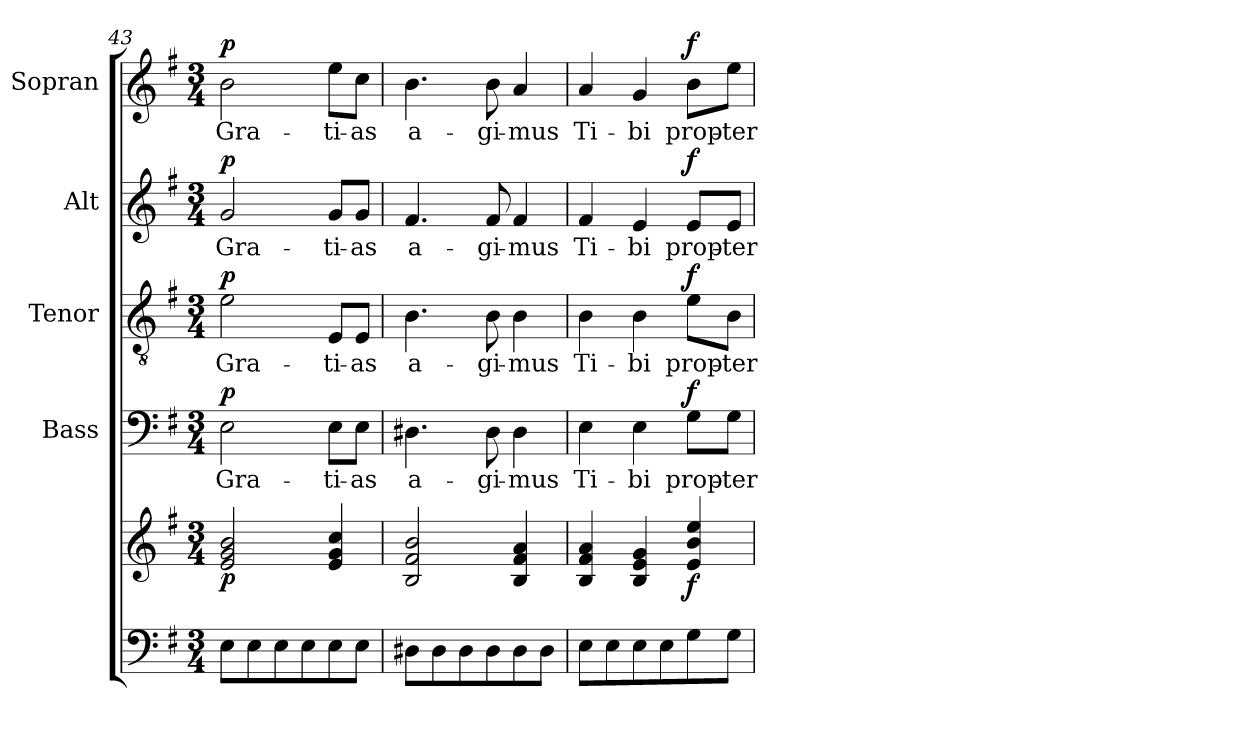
**kern	**kern	**dynam	**kern	**text	**dynam	**kern	**text	**dynam	**kern	**text	**dynam	**kern	**text	**dynam
*part5	*part5	*part5	*part4	*part4	*part4	*part3	*part3	*part3	*part2	*part2	*part2	*part1	*part1	*part1
*staff6	*staff5	*staff5/6	*staff4	*staff4	*staff4	*staff3	*staff3	*staff3	*staff2	*staff2	*staff2	*staff1	*staff1	*staff1
*	*	*	*I"Bass	*	*	*I"Tenor	*	*	*I"Alt	*	*	*I"Sopran	*	*
*	*	*	*I'B.	*	*	*I'T.	*	*	*I'A.	*	*	*I'S.	*	*
*clefF4	*clefG2	*	*clefF4	*	*	*clefGv2	*	*	*clefG2	*	*	*clefG2	*	*
*k[f#]	*k[f#]	*	*k[f#]	*	*	*k[f#]	*	*	*k[f#]	*	*	*k[f#]	*	*
*G:	*G:	*	*G:	*	*	*G:	*	*	*G:	*	*	*G:	*	*
*M3/4	*M3/4	*	*M3/4	*	*	*M3/4	*	*	*M3/4	*	*	*M3/4	*	*
=43	=43	=43	=43	=43	=43	=43	=43	=43	=43	=43	=43	=43	=43	=43
!	!	!LO:DY:b	!	!LO:LY:b	!LO:DY:a	!	!LO:LY:b	!LO:DY:a	!	!LO:LY:b	!LO:DY:a	!	!LO:LY:b	!LO:DY:a
8E\L	2e/ 2g/ 2b/	p	2E\	Gra-	p	2e\	Gra-	p	2g/	Gra-	p	2b\	Gra-	p
8E\	.	.	.	.	.	.	.	.	.	.	.	.	.	.
8E\	.	.	.	.	.	.	.	.	.	.	.	.	.	.
8E\	.	.	.	.	.	.	.	.	.	.	.	.	.	.
!	!	!	!	!LO:LY:b	!	!	!LO:LY:b	!	!	!LO:LY:b	!	!	!LO:LY:b	!
8E\	4e/ 4g/ 4cc/	.	8E\L	-ti-	.	8E/L	-ti-	.	8g/L	-ti-	.	8ee\L	-ti-	.
!	!	!	!	!LO:LY:b	!	!	!LO:LY:b	!	!	!LO:LY:b	!	!	!LO:LY:b	!
8E\J	.	.	8E\J	-as	.	8E/J	-as	.	8g/J	-as	.	8cc\J	-as	.
=44	=44	=44	=44	=44	=44	=44	=44	=44	=44	=44	=44	=44	=44	=44
!	!	!	!	!LO:LY:b	!	!	!LO:LY:b	!	!	!LO:LY:b	!	!	!LO:LY:b	!
8D#X\L	2B/ 2f#/ 2b/	.	4.D#X\	a-	.	4.B\	a-	.	4.f#/	a-	.	4.b\	a-	.
8D#\	.	.	.	.	.	.	.	.	.	.	.	.	.	.
8D#\	.	.	.	.	.	.	.	.	.	.	.	.	.	.
!	!	!	!	!LO:LY:b	!	!	!LO:LY:b	!	!	!LO:LY:b	!	!	!LO:LY:b	!
8D#\	.	.	8D#\	-gi-	.	8B\	-gi-	.	8f#/	-gi-	.	8b\	-gi-	.
!	!	!	!	!LO:LY:b	!	!	!LO:LY:b	!	!	!LO:LY:b	!	!	!LO:LY:b	!
8D#\	4B/ 4f#/ 4a/	.	4D#\	-mus	.	4B\	-mus	.	4f#/	-mus	.	4a/	-mus	.
8D#\J	.	.	.	.	.	.	.	.	.	.	.	.	.	.
=45	=45	=45	=45	=45	=45	=45	=45	=45	=45	=45	=45	=45	=45	=45
!	!	!	!	!LO:LY:b	!	!	!LO:LY:b	!	!	!LO:LY:b	!	!	!LO:LY:b	!
8E\L	4B/ 4f#/ 4a/	.	4E\	Ti-	.	4B\	Ti-	.	4f#/	Ti-	.	4a/	Ti-	.
8E\	.	.	.	.	.	.	.	.	.	.	.	.	.	.
!	!	!	!	!LO:LY:b	!	!	!LO:LY:b	!	!	!LO:LY:b	!	!	!LO:LY:b	!
8E\	4B/ 4e/ 4g/	.	4E\	-bi	.	4B\	-bi	.	4e/	-bi	.	4g/	-bi	.
8E\	.	.	.	.	.	.	.	.	.	.	.	.	.	.
!	!	!LO:DY:b	!	!LO:LY:b	!LO:DY:a	!	!LO:LY:b	!LO:DY:a	!	!LO:LY:b	!LO:DY:a	!	!LO:LY:b	!LO:DY:a
8G\	4e/ 4b/ 4ee/	f	8G\L	prop-	f	8e\L	prop-	f	8e/L	prop-	f	8b\L	prop-	f
!	!	!	!	!LO:LY:b	!	!	!LO:LY:b	!	!	!LO:LY:b	!	!	!LO:LY:b	!
8G\J	.	.	8G\J	-ter	.	8B\J	-ter	.	8e/J	-ter	.	8ee\J	-ter	.
=	=	=	=	=	=	=	=	=	=	=	=	=	=	=
*-	*-	*-	*-	*-	*-	*-	*-	*-	*-	*-	*-	*-	*-	*-
